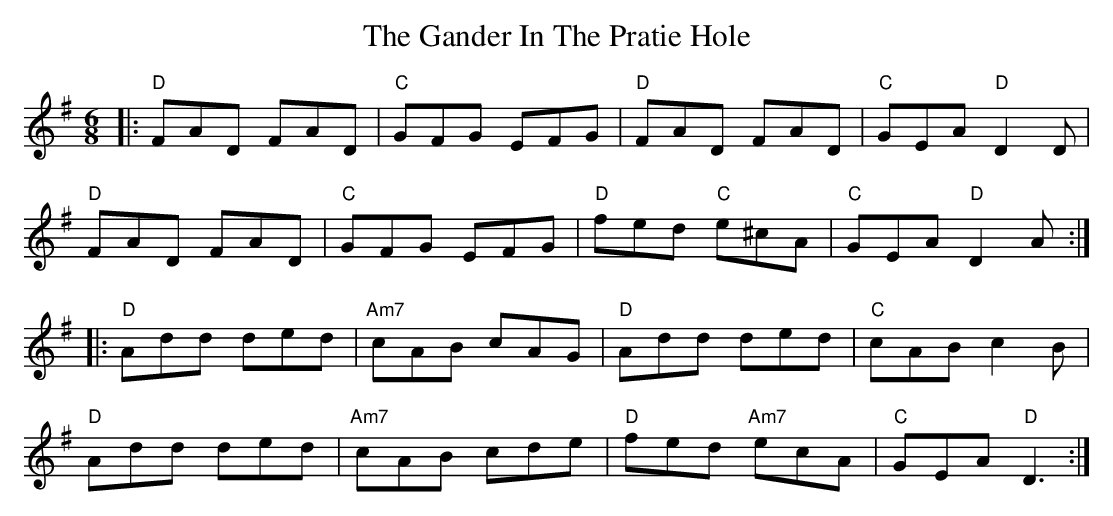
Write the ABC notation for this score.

X:1
T: The Gander In The Pratie Hole
M: 6/8
L: 1/8
K: Dmix
|:"D"FAD FAD|"C"GFG EFG|"D"FAD FAD|"C"GEA "D"D2 D|
"D"FAD FAD|"C"GFG EFG|"D"fed "C"e^cA|"C"GEA "D"D2 A:|
|:"D"Add ded|"Am7"cAB cAG|"D"Add ded|"C"cAB c2 B|
"D"Add ded|"Am7"cAB cde|"D"fed "Am7"ecA|"C" GEA "D"D3:|
